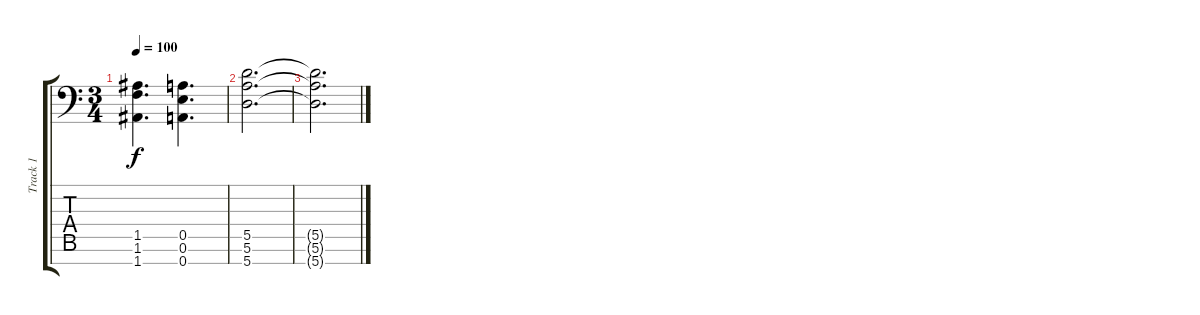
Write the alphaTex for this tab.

\track ("Track 1" "Track 1") {instrument distortionguitar}
\staff {score tabs}
\tuning (E4 B3 G3 D3 A2 E2 A1) {hide}
\ts (3 4)
\tempo 100
\clef f4
\ks c
(1.5 1.6 1.7).4{d dy f} (0.5 0.6 0.7).4{d} |
(5.5 5.6 5.7).2{d} |
(5.5{t} 5.6{t} 5.7{t}).2{d}
